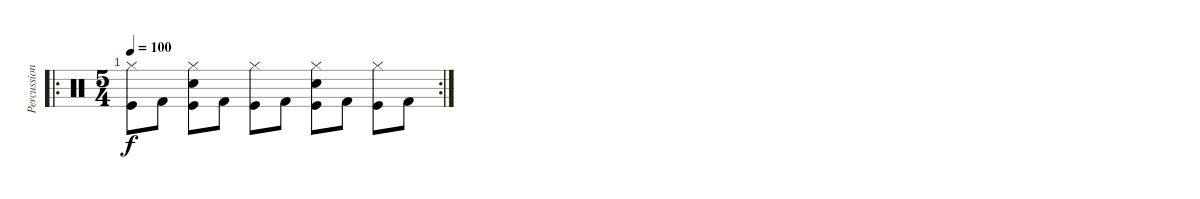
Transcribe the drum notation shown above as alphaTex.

\track ("Percussion" "Percussion") {instrument percussion}
\staff {score}
\articulation defaults
\ro
\rc 2
\ts (5 4)
\tempo 100
\clef neutral
\ks c
("Hi-Hat (closed)" "Kick (hit)").8{dy f} "Kick (hit) 2".8 ("Hi-Hat (closed)" "Snare (hit) 2" "Kick (hit)").8 "Kick (hit) 2".8 ("Hi-Hat (closed)" "Kick (hit)").8 "Kick (hit) 2".8 ("Hi-Hat (closed)" "Snare (hit) 2" "Kick (hit)").8 "Kick (hit) 2".8 ("Hi-Hat (closed)" "Kick (hit)").8 "Kick (hit) 2".8
